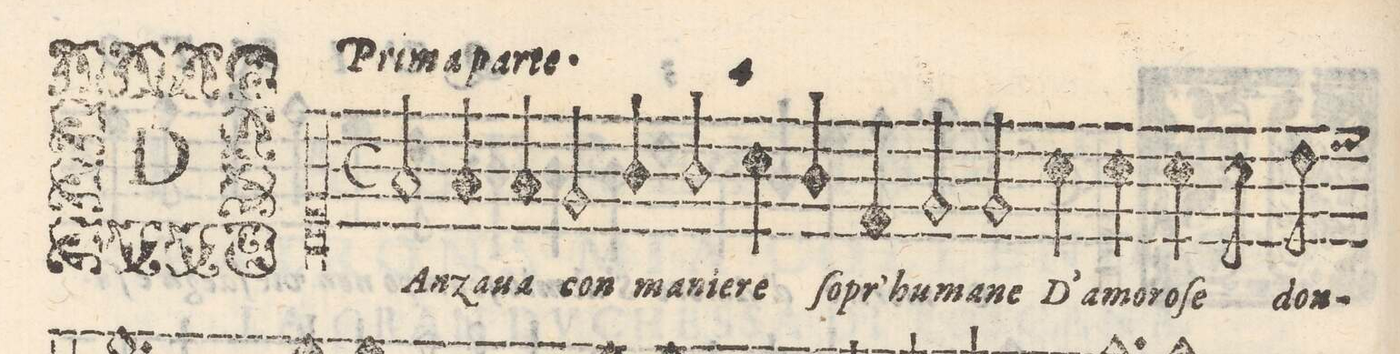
**kern	**text
*I"QVINTO	*
*clefC1	*
*k[]	*
*met(C)	*
*M2/1	*
2f/	DAn-
4f/	-za-
4f/	-ua
2e/	con
4g/	ma-
2g/	-nie-
=2-	=2-
4a\	-re
4g/	ſopr'
4d/	hu-
2e/	-ma-
2e/	-ne
=3-	=3-
4a\	D'a-
4a\	-mo-
4a\	-ro-
8a\	-ſe
8b\	don-
*-	*-
